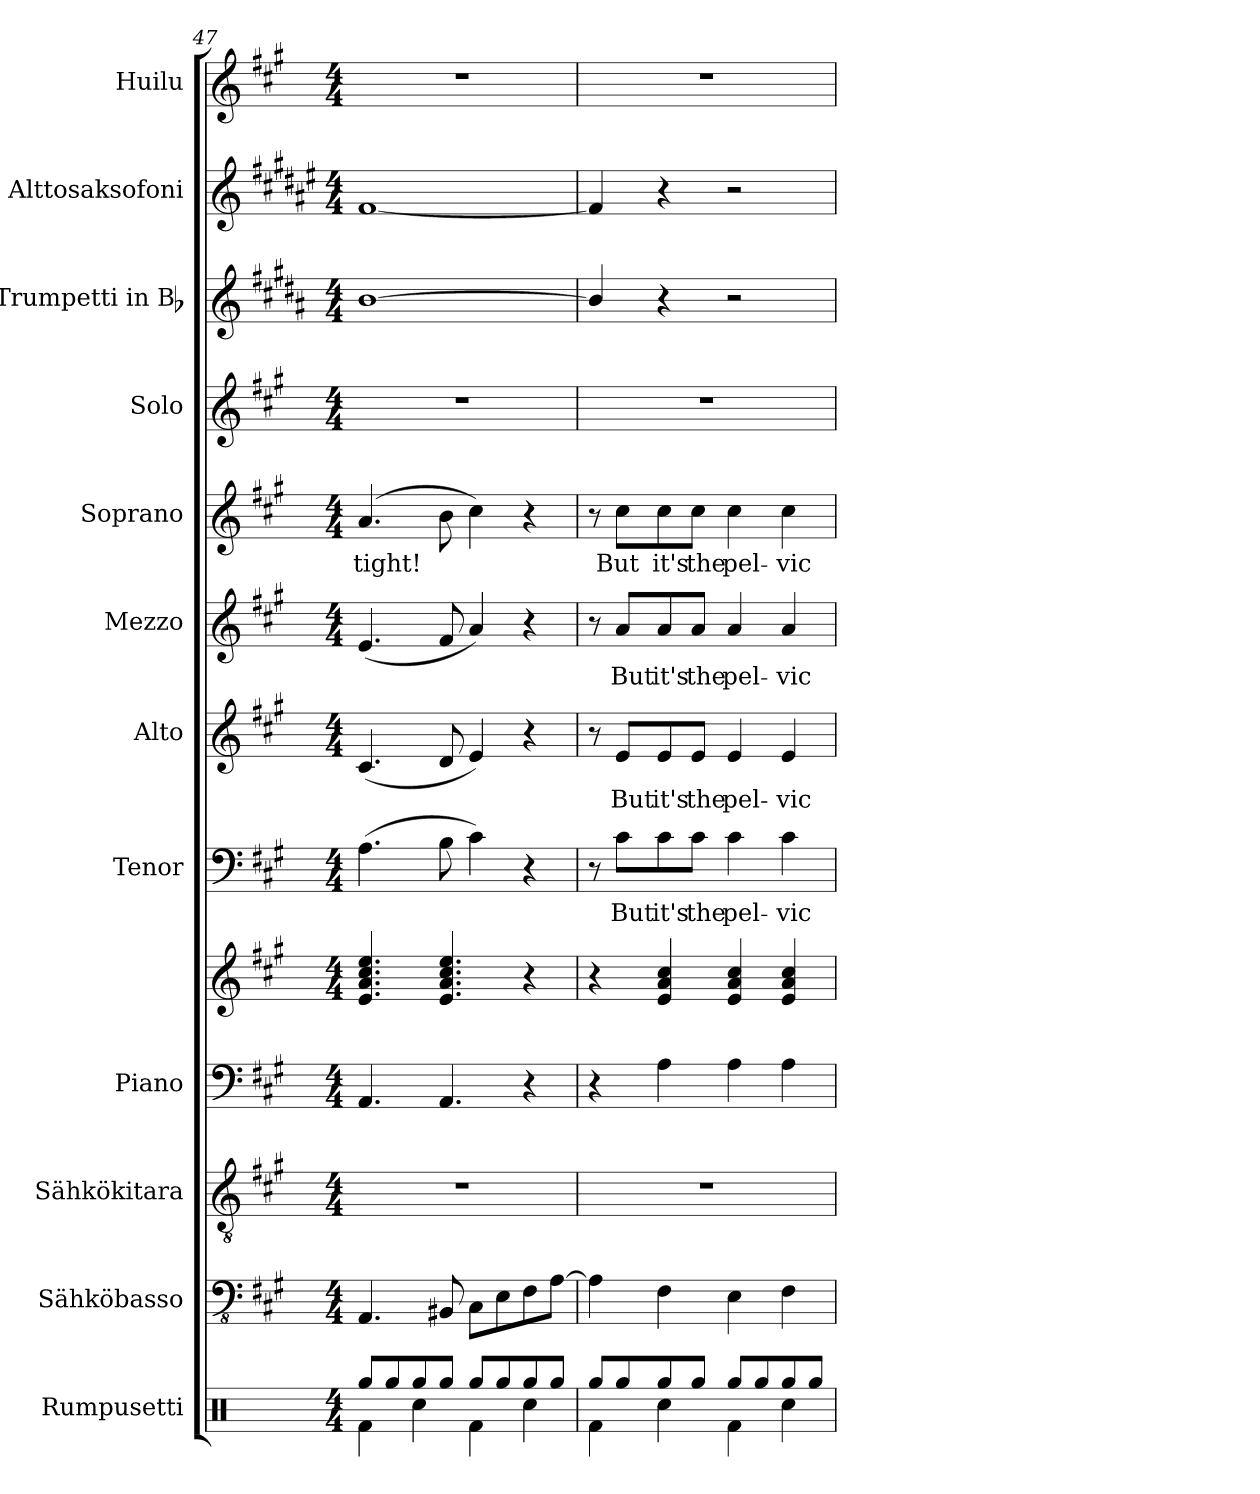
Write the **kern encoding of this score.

**kern	**kern	**kern	**kern	**kern	**kern	**text	**kern	**text	**kern	**text	**kern	**text	**kern	**kern	**kern	**kern
*part12	*part11	*part10	*part9	*part9	*part8	*part8	*part7	*part7	*part6	*part6	*part5	*part5	*part4	*part3	*part2	*part1
*staff13	*staff12	*staff11	*staff10	*staff9	*staff8	*staff8	*staff7	*staff7	*staff6	*staff6	*staff5	*staff5	*staff4	*staff3	*staff2	*staff1
*I"Rumpusetti	*I"Sähköbasso	*I"Sähkökitara	*I"Piano	*	*I"Tenor	*	*I"Alto	*	*I"Mezzo	*	*I"Soprano	*	*I"Solo	*I"Trumpetti in Bb	*I"Alttosaksofoni	*I"Huilu
*I'R. setti	*	*	*I'Pno.	*	*I'T.	*	*I'A.	*	*I'M.	*	*I'S.	*	*I'Solo	*I'Tpt. in Bb	*	*I'H.
*clefX	*clefFv4	*clefGv2	*clefF4	*clefG2	*clefF4	*	*clefG2	*	*clefG2	*	*clefG2	*	*clefG2	*clefG2	*clefG2	*clefG2
*	*	*	*	*	*	*	*	*	*	*	*	*	*	*ITrd1c2	*ITrd5c9	*
*k[]	*k[f#c#g#]	*k[f#c#g#]	*k[f#c#g#]	*k[f#c#g#]	*k[f#c#g#]	*	*k[f#c#g#]	*	*k[f#c#g#]	*	*k[f#c#g#]	*	*k[f#c#g#]	*k[f#c#g#]	*k[f#c#g#]	*k[f#c#g#]
*M4/4	*M4/4	*M4/4	*M4/4	*M4/4	*M4/4	*	*M4/4	*	*M4/4	*	*M4/4	*	*M4/4	*M4/4	*M4/4	*M4/4
=47	=47	=47	=47	=47	=47	=47	=47	=47	=47	=47	=47	=47	=47	=47	=47	=47
*^	*	*	*	*	*	*	*	*	*	*	*	*	*	*	*	*
!	!	!	!	!	!	!	!	!	!	!	!	!	!LO:LY:b	!	!	!	!
8Rgg/L	4Rf\	4.AAA/	1r	4.AA/	4.e/ 4.a/ 4.cc#/ 4.ee/	(4.A\	.	(4.c#/	.	(4.e/	.	(4.a/	tight!	1r	[1a	[1A	1r
8Rgg/	.	.	.	.	.	.	.	.	.	.	.	.	.	.	.	.	.
8Rgg/	4Rcc\	.	.	.	.	.	.	.	.	.	.	.	.	.	.	.	.
8Rgg/J	.	8BBB#X/	.	4.AA/	4.e/ 4.a/ 4.cc#/ 4.ee/	8B\	.	8d/	.	8f#/	.	8b\	.	.	.	.	.
8Rgg/L	4Rf\	8CC#\L	.	.	.	4c#\)	.	4e/)	.	4a/)	.	4cc#\)	.	.	.	.	.
8Rgg/	.	8EE\	.	.	.	.	.	.	.	.	.	.	.	.	.	.	.
8Rgg/	4Rcc\	8FF#\	.	4r	4r	4r	.	4r	.	4r	.	4r	.	.	.	.	.
8Rgg/J	.	[8AA\J	.	.	.	.	.	.	.	.	.	.	.	.	.	.	.
!!LO:PB:g=z
=48	=48	=48	=48	=48	=48	=48	=48	=48	=48	=48	=48	=48	=48	=48	=48	=48	=48
8Rgg/L	4Rf\	4AA\]	1r	4r	4r	8r	.	8r	.	8r	.	8r	.	1r	4a/]	4A/]	1r
!	!	!	!	!	!	!	!LO:LY:b	!	!LO:LY:b	!	!LO:LY:b	!	!LO:LY:b	!	!	!	!
8Rgg/	.	.	.	.	.	8c#\L	But	8e/L	But	8a/L	But	8cc#\L	But	.	.	.	.
!	!	!	!	!	!	!	!LO:LY:b	!	!LO:LY:b	!	!LO:LY:b	!	!LO:LY:b	!	!	!	!
8Rgg/	4Rcc\	4FF#\	.	4A\	4e/ 4a/ 4cc#/	8c#\	it's	8e/	it's	8a/	it's	8cc#\	it's	.	4r	4r	.
!	!	!	!	!	!	!	!LO:LY:b	!	!LO:LY:b	!	!LO:LY:b	!	!LO:LY:b	!	!	!	!
8Rgg/J	.	.	.	.	.	8c#\J	the	8e/J	the	8a/J	the	8cc#\J	the	.	.	.	.
!	!	!	!	!	!	!	!LO:LY:b	!	!LO:LY:b	!	!LO:LY:b	!	!LO:LY:b	!	!	!	!
8Rgg/L	4Rf\	4EE\	.	4A\	4e/ 4a/ 4cc#/	4c#\	pel-	4e/	pel-	4a/	pel-	4cc#\	pel-	.	2r	2r	.
8Rgg/	.	.	.	.	.	.	.	.	.	.	.	.	.	.	.	.	.
!	!	!	!	!	!	!	!LO:LY:b	!	!LO:LY:b	!	!LO:LY:b	!	!LO:LY:b	!	!	!	!
8Rgg/	4Rcc\	4FF#\	.	4A\	4e/ 4a/ 4cc#/	4c#\	-vic	4e/	-vic	4a/	-vic	4cc#\	-vic	.	.	.	.
8Rgg/J	.	.	.	.	.	.	.	.	.	.	.	.	.	.	.	.	.
*v	*v	*	*	*	*	*	*	*	*	*	*	*	*	*	*	*	*
=	=	=	=	=	=	=	=	=	=	=	=	=	=	=	=	=
*-	*-	*-	*-	*-	*-	*-	*-	*-	*-	*-	*-	*-	*-	*-	*-	*-
